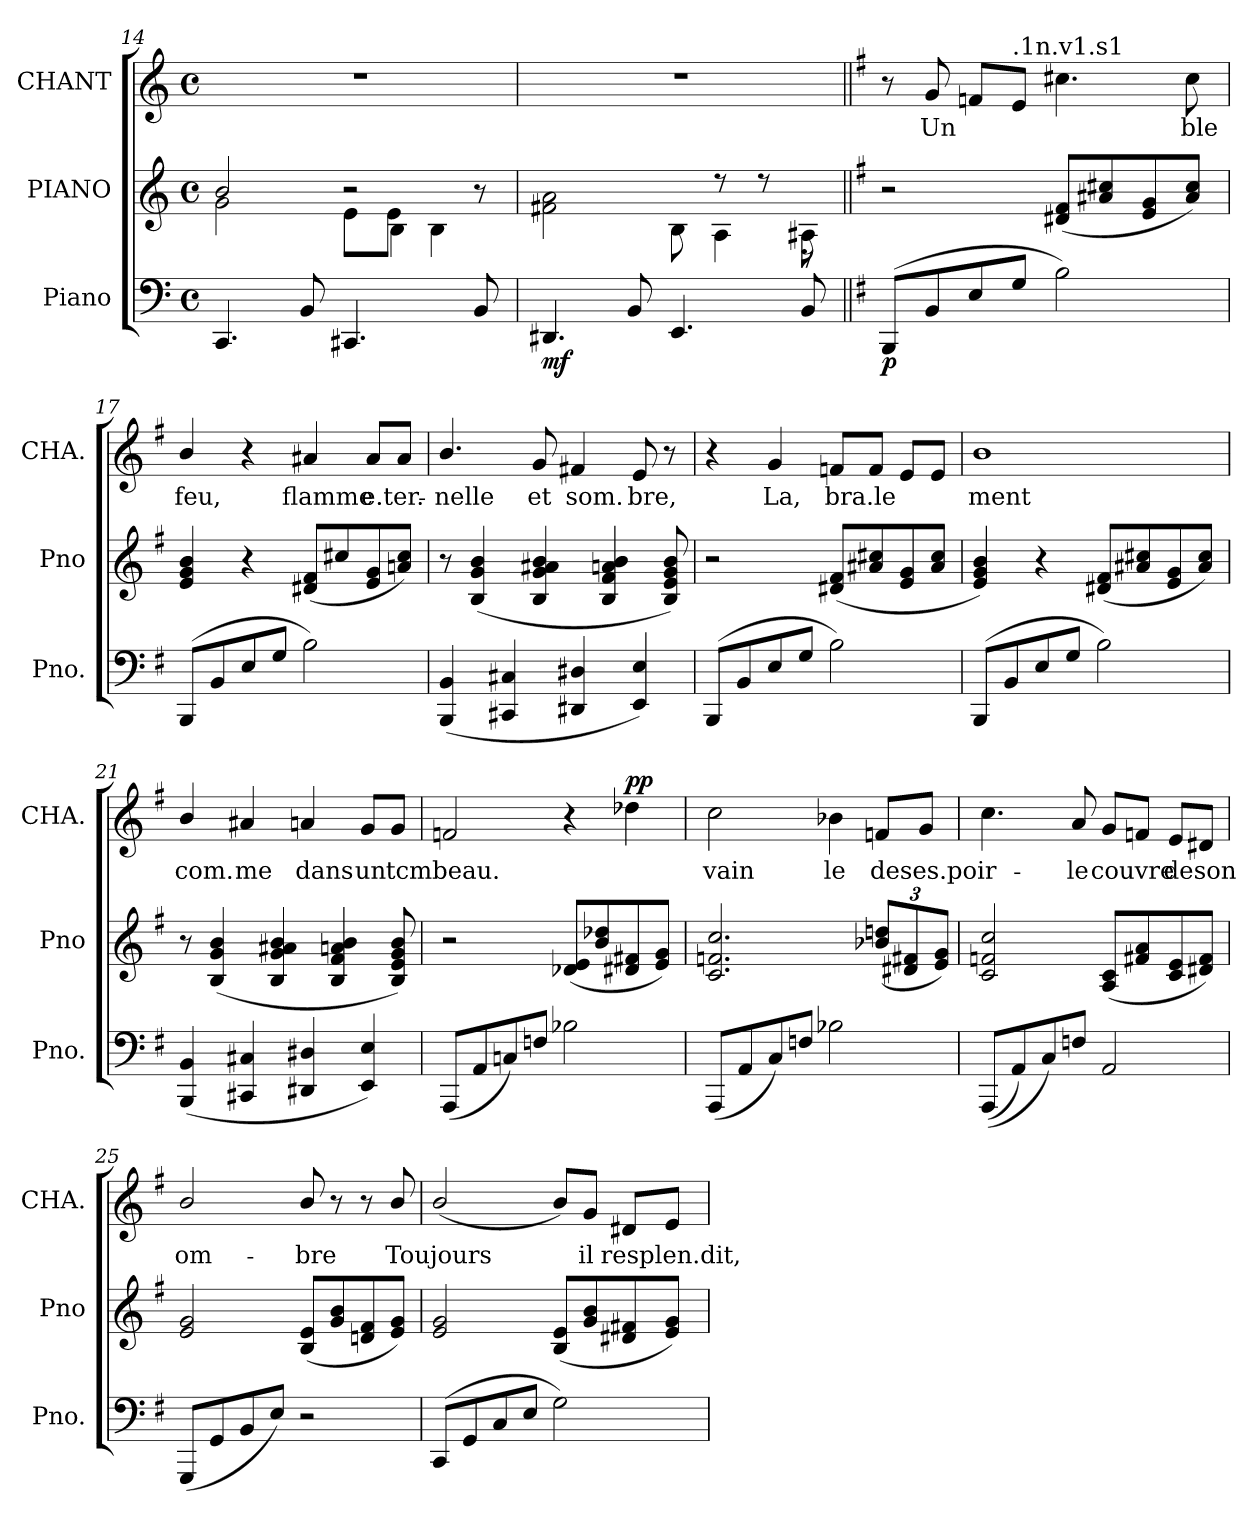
**kern	**dynam	**kern	**kern	**text	**dynam
*part3	*part3	*part2	*part1	*part1	*part1
*staff3	*staff3	*staff2	*staff1	*staff1	*staff1
*I"Piano	*	*I"PIANO	*I"CHANT	*	*
*I'Pno.	*	*I'Pno	*I'CHA.	*	*
*clefF4	*	*clefG2	*clefG2	*	*
*k[]	*	*k[]	*k[]	*	*
*C:	*	*C:	*C:	*	*
*M4/4	*	*M4/4	*M4/4	*	*
*met(c)	*	*met(c)	*met(c)	*	*
=14	=14	=14	=14	=14	=14
*	*	*^	*	*	*
*	*	*	*^	*	*	*
4.CC/	.	2b/	2g\	2ryy	1r	.	.
8BB/	.	.	.	.	.	.	.
4.CC#X/	.	2r	8e\L	8ryy	.	.	.
.	.	.	8e\J	4B\	.	.	.
.	.	.	4B\	.	.	.	.
8BB/	.	.	.	8r	.	.	.
*	*	*	*v	*v	*	*	*
=15	=15	=15	=15	=15	=15	=15
4.DD#X/	mf	2f#X\ 2a\	2ryy	1r	.	.
8BB/	.	.	.	.	.	.
4.EE/	.	8B\	8ryy	.	.	.
.	.	8r	4A\	.	.	.
.	.	8r	.	.	.	.
8BB/	.	8A#X\	8r	.	.	.
*	*	*v	*v	*	*	*
=16||	=16||	=16||	=16||	=16||	=16||
*k[f#]	*	*k[f#]	*k[f#]	*	*
(8BBB/L	p	2r	8r	.	.
8BB/	.	.	8g/	Un	poo cresc.
8E/	.	.	8f/L	.	.
!	!	!	!LO:TX:t=.1n.v1.s1	!	!
8G/J	.	.	8e/J	.	.
2B\)	.	(8d#X/ 8f#/L	4.cc#X\	.	.
.	.	8a#X/ 8cc#X/	.	.	.
.	.	8e/ 8g/	.	.	.
.	.	8a#/ 8cc#/J)	8cc#\	ble	.
!!LO:LB:g=z
=17	=17	=17	=17	=17	=17
(8BBB/L	.	4e/ 4g/ 4b/	4b/	feu,	.
8BB/	.	.	.	.	.
8E/	.	4r	4r	.	.
8G/J	.	.	.	.	.
2B\)	.	(8d#X/ 8f#/L	4a#X/	flamme	.
.	.	8cc#X/	.	.	.
.	.	8e/ 8g/	8a#/L	e.ter.-	.
.	.	8an/ 8cc#/J)	8a#/J	.	.
=18	=18	=18	=18	=18	=18
(4BBB/ 4BB/	.	8r	4.b/	nelle	.
.	.	(4B/ 4g/ 4b/	.	.	.
4CC#X/ 4C#X/	.	.	.	.	.
.	.	4B/ 4g/ 4a#X/ 4b/	8g/	et	.
4DD#X/ 4D#X/	.	.	4f#X/	som.	.
.	.	4B/ 4f#/ 4an/ 4b/	.	.	.
4EE/ 4E/)	.	.	8e/	bre,	.
.	.	8B/ 8e/ 8g/ 8b/)	8r	.	.
=19	=19	=19	=19	=19	=19
(8BBB/L	.	2r	4r	.	.
8BB/	.	.	.	.	.
8E/	.	.	4g/	La,	.
8G/J	.	.	.	.	.
2B\)	.	(8d#X/ 8f#/L	8fn/L	bra.le	.
.	.	8a#X/ 8cc#X/	8f/J	.	.
.	.	8e/ 8g/	8e/L	.	.
.	.	8a#/ 8cc#/J	8e/J	.	.
=20	=20	=20	=20	=20	=20
(8BBB/L	.	4e/ 4g/ 4b/)	1b/	ment	.
8BB/	.	.	.	.	.
8E/	.	4r	.	.	.
8G/J	.	.	.	.	.
2B\)	.	(8d#X/ 8f#/L	.	.	.
.	.	8a#X/ 8cc#X/	.	.	.
.	.	8e/ 8g/	.	.	.
.	.	8a#/ 8cc#/J)	.	.	.
!!LO:LB:g=z
=21	=21	=21	=21	=21	=21
(4BBB/ 4BB/	.	8r	4b/	com.	.
.	.	(4B/ 4g/ 4b/	.	.	.
4CC#X/ 4C#X/	.	.	4a#X/	me	.
.	.	4B/ 4g/ 4a#X/ 4b/	.	.	.
4DD#X/ 4D#X/	.	.	4an/	dans	.
.	.	4B/ 4f#/ 4an/ 4b/	.	.	.
4EE/ 4E/)	.	.	8g/L	un	.
.	.	8B/ 8e/ 8g/ 8b/)	8g/J	tcmbeau.	.
=22	=22	=22	=22	=22	=22
(8AAA/L	.	2r	2fn/	.	.
8AA/	.	.	.	.	.
8Cn/)	.	.	.	.	.
8Fn/J	.	.	.	.	.
2B-X\	.	(8d-X/ 8e/L	4r	.	.
.	.	8b/ 8dd-X/	.	.	.
.	.	8d#X/ 8f#X/	4dd-X\	.	pp
.	.	8e/ 8g/J)	.	.	.
=23	=23	=23	=23	=23	=23
(8AAA/L	.	2.c/ 2.fn/ 2.cc/	2cc\	vain	.
8AA/	.	.	.	.	.
8C/)	.	.	.	.	.
8Fn/J	.	.	.	.	.
2B-X\	.	.	4b-X\	le	.
.	.	(12b-X/ 12ddn/L	8f/L	deses.poir-	.
.	.	12d#X/ 12f#X/	.	.	.
.	.	.	8g/J	.	.
.	.	12e/ 12g/J)	.	.	.
=24	=24	=24	=24	=24	=24
((8AAA/L	.	2c/ 2fn/ 2cc/	4.cc\	.	.
8AA/)	.	.	.	.	.
8C/)	.	.	.	.	.
8Fn/J	.	.	8a/	le	.
2AA/	.	(8A/ 8c/L	8g/L	couvre	.
.	.	8f#X/ 8a/	8f/J	.	.
.	.	8c/ 8e/	8e/L	de	.
.	.	8d#X/ 8f#/J)	8d#X/J	son	.
!!LO:LB:g=z
=25	=25	=25	=25	=25	=25
(8GGG/L	.	2e/ 2g/	2b/	om-	.
8GG/	.	.	.	.	.
8BB/	.	.	.	.	.
8E/J)	.	.	.	.	.
2r	.	(8B/ 8e/L	8b/	bre	.
.	.	8g/ 8b/	8r	.	.
.	.	8dn/ 8f#/	8r	.	.
.	.	8e/ 8g/J)	8b/	Toujours	.
=26	=26	=26	=26	=26	=26
(8CC/L	.	2e/ 2g/	(2b/	.	.
8GG/	.	.	.	.	.
8C/	.	.	.	.	.
8E/J	.	.	.	.	.
2G\)	.	(8B/ 8e/L	8b/L)	.	.
.	.	8g/ 8b/	8g/J	il	.
.	.	8d#X/ 8f#X/	8d#X/L	resplen.dit,-	.
.	.	8e/ 8g/J)	8e/J	.	.
=	=	=	=	=	=
*-	*-	*-	*-	*-	*-
